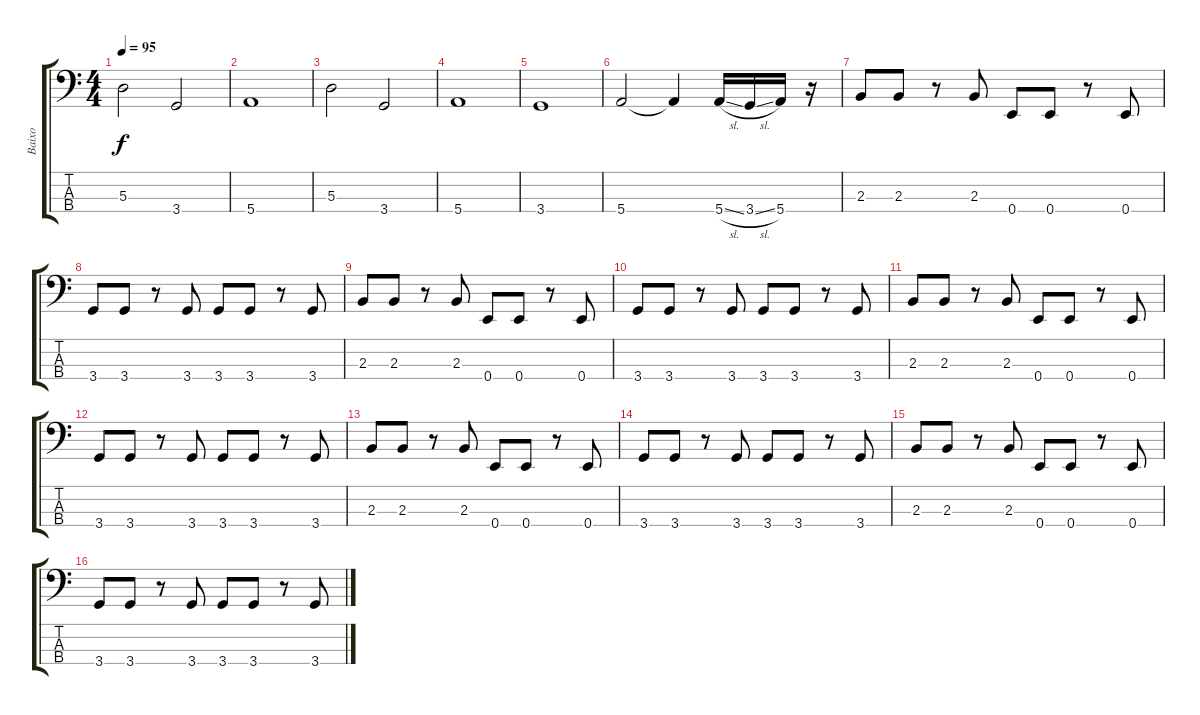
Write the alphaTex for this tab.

\track ("Baixo" "Baixo") {instrument electricbasspick}
\staff {score tabs}
\tuning (G2 D2 A1 E1) {hide}
\ts (4 4)
\tempo 95
\clef f4
\ks c
5.3.2{dy f} 3.4.2 |
5.4.1 |
5.3.2 3.4.2 |
5.4.1 |
3.4.1 |
5.4.2 5.4{t}.4 5.4{sl}.16 3.4{sl}.16 5.4.16 r.16 |
2.3.8 2.3.8 r.8 2.3.8 0.4.8 0.4.8 r.8 0.4.8 |
3.4.8 3.4.8 r.8 3.4.8 3.4.8 3.4.8 r.8 3.4.8 |
2.3.8 2.3.8 r.8 2.3.8 0.4.8 0.4.8 r.8 0.4.8 |
3.4.8 3.4.8 r.8 3.4.8 3.4.8 3.4.8 r.8 3.4.8 |
2.3.8 2.3.8 r.8 2.3.8 0.4.8 0.4.8 r.8 0.4.8 |
3.4.8 3.4.8 r.8 3.4.8 3.4.8 3.4.8 r.8 3.4.8 |
2.3.8 2.3.8 r.8 2.3.8 0.4.8 0.4.8 r.8 0.4.8 |
3.4.8 3.4.8 r.8 3.4.8 3.4.8 3.4.8 r.8 3.4.8 |
2.3.8 2.3.8 r.8 2.3.8 0.4.8 0.4.8 r.8 0.4.8 |
3.4.8 3.4.8 r.8 3.4.8 3.4.8 3.4.8 r.8 3.4.8
